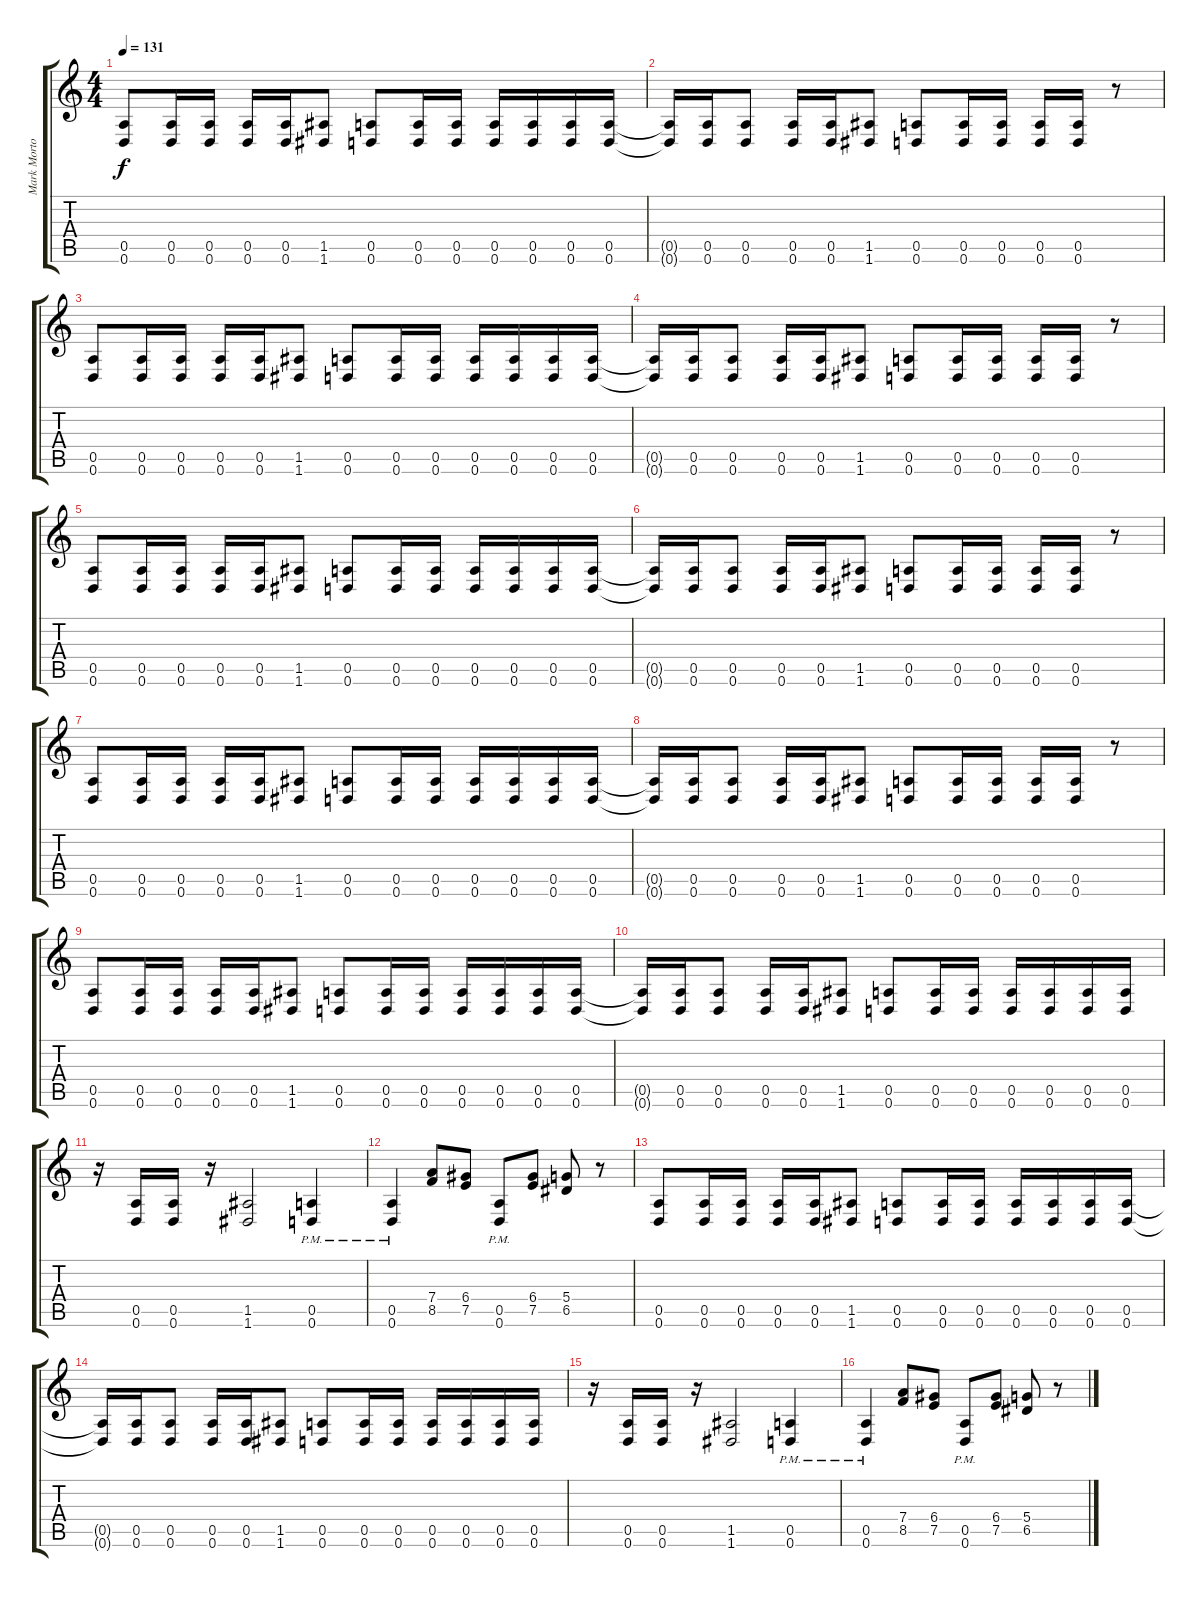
\track ("Mark Morton" "Mark Morto") {instrument acousticguitarnylon}
\staff {score tabs}
\tuning (E4 B3 G3 D3 A2 D2) {hide}
\ts (4 4)
\tempo 131
\clef g2
\ks c
(0.5 0.6).8{dy f} (0.5 0.6).16 (0.5 0.6).16 (0.5 0.6).16 (0.5 0.6).16 (1.5 1.6).8 (0.5 0.6).8 (0.5 0.6).16 (0.5 0.6).16 (0.5 0.6).16 (0.5 0.6).16 (0.5 0.6).16 (0.5 0.6).16 |
(0.5{t} 0.6{t}).16 (0.5 0.6).16 (0.5 0.6).8 (0.5 0.6).16 (0.5 0.6).16 (1.5 1.6).8 (0.5 0.6).8 (0.5 0.6).16 (0.5 0.6).16 (0.5 0.6).16 (0.5 0.6).16 r.8 |
(0.5 0.6).8 (0.5 0.6).16 (0.5 0.6).16 (0.5 0.6).16 (0.5 0.6).16 (1.5 1.6).8 (0.5 0.6).8 (0.5 0.6).16 (0.5 0.6).16 (0.5 0.6).16 (0.5 0.6).16 (0.5 0.6).16 (0.5 0.6).16 |
(0.5{t} 0.6{t}).16 (0.5 0.6).16 (0.5 0.6).8 (0.5 0.6).16 (0.5 0.6).16 (1.5 1.6).8 (0.5 0.6).8 (0.5 0.6).16 (0.5 0.6).16 (0.5 0.6).16 (0.5 0.6).16 r.8 |
(0.5 0.6).8 (0.5 0.6).16 (0.5 0.6).16 (0.5 0.6).16 (0.5 0.6).16 (1.5 1.6).8 (0.5 0.6).8 (0.5 0.6).16 (0.5 0.6).16 (0.5 0.6).16 (0.5 0.6).16 (0.5 0.6).16 (0.5 0.6).16 |
(0.5{t} 0.6{t}).16 (0.5 0.6).16 (0.5 0.6).8 (0.5 0.6).16 (0.5 0.6).16 (1.5 1.6).8 (0.5 0.6).8 (0.5 0.6).16 (0.5 0.6).16 (0.5 0.6).16 (0.5 0.6).16 r.8 |
(0.5 0.6).8 (0.5 0.6).16 (0.5 0.6).16 (0.5 0.6).16 (0.5 0.6).16 (1.5 1.6).8 (0.5 0.6).8 (0.5 0.6).16 (0.5 0.6).16 (0.5 0.6).16 (0.5 0.6).16 (0.5 0.6).16 (0.5 0.6).16 |
(0.5{t} 0.6{t}).16 (0.5 0.6).16 (0.5 0.6).8 (0.5 0.6).16 (0.5 0.6).16 (1.5 1.6).8 (0.5 0.6).8 (0.5 0.6).16 (0.5 0.6).16 (0.5 0.6).16 (0.5 0.6).16 r.8 |
(0.5 0.6).8 (0.5 0.6).16 (0.5 0.6).16 (0.5 0.6).16 (0.5 0.6).16 (1.5 1.6).8 (0.5 0.6).8 (0.5 0.6).16 (0.5 0.6).16 (0.5 0.6).16 (0.5 0.6).16 (0.5 0.6).16 (0.5 0.6).16 |
(0.5{t} 0.6{t}).16 (0.5 0.6).16 (0.5 0.6).8 (0.5 0.6).16 (0.5 0.6).16 (1.5 1.6).8 (0.5 0.6).8 (0.5 0.6).16 (0.5 0.6).16 (0.5 0.6).16 (0.5 0.6).16 (0.5 0.6).16 (0.5 0.6).16 |
r.16 (0.5 0.6).16 (0.5 0.6).16 r.16 (1.5 1.6).2 (0.5{pm} 0.6{pm}).4 |
(0.5{pm} 0.6{pm}).4 (7.4 8.5).8 (6.4 7.5).8 (0.5{pm} 0.6{pm}).8 (6.4 7.5).8 (5.4 6.5).8 r.8 |
(0.5 0.6).8 (0.5 0.6).16 (0.5 0.6).16 (0.5 0.6).16 (0.5 0.6).16 (1.5 1.6).8 (0.5 0.6).8 (0.5 0.6).16 (0.5 0.6).16 (0.5 0.6).16 (0.5 0.6).16 (0.5 0.6).16 (0.5 0.6).16 |
(0.5{t} 0.6{t}).16 (0.5 0.6).16 (0.5 0.6).8 (0.5 0.6).16 (0.5 0.6).16 (1.5 1.6).8 (0.5 0.6).8 (0.5 0.6).16 (0.5 0.6).16 (0.5 0.6).16 (0.5 0.6).16 (0.5 0.6).16 (0.5 0.6).16 |
r.16 (0.5 0.6).16 (0.5 0.6).16 r.16 (1.5 1.6).2 (0.5{pm} 0.6{pm}).4 |
(0.5{pm} 0.6{pm}).4 (7.4 8.5).8 (6.4 7.5).8 (0.5{pm} 0.6{pm}).8 (6.4 7.5).8 (5.4 6.5).8 r.8
